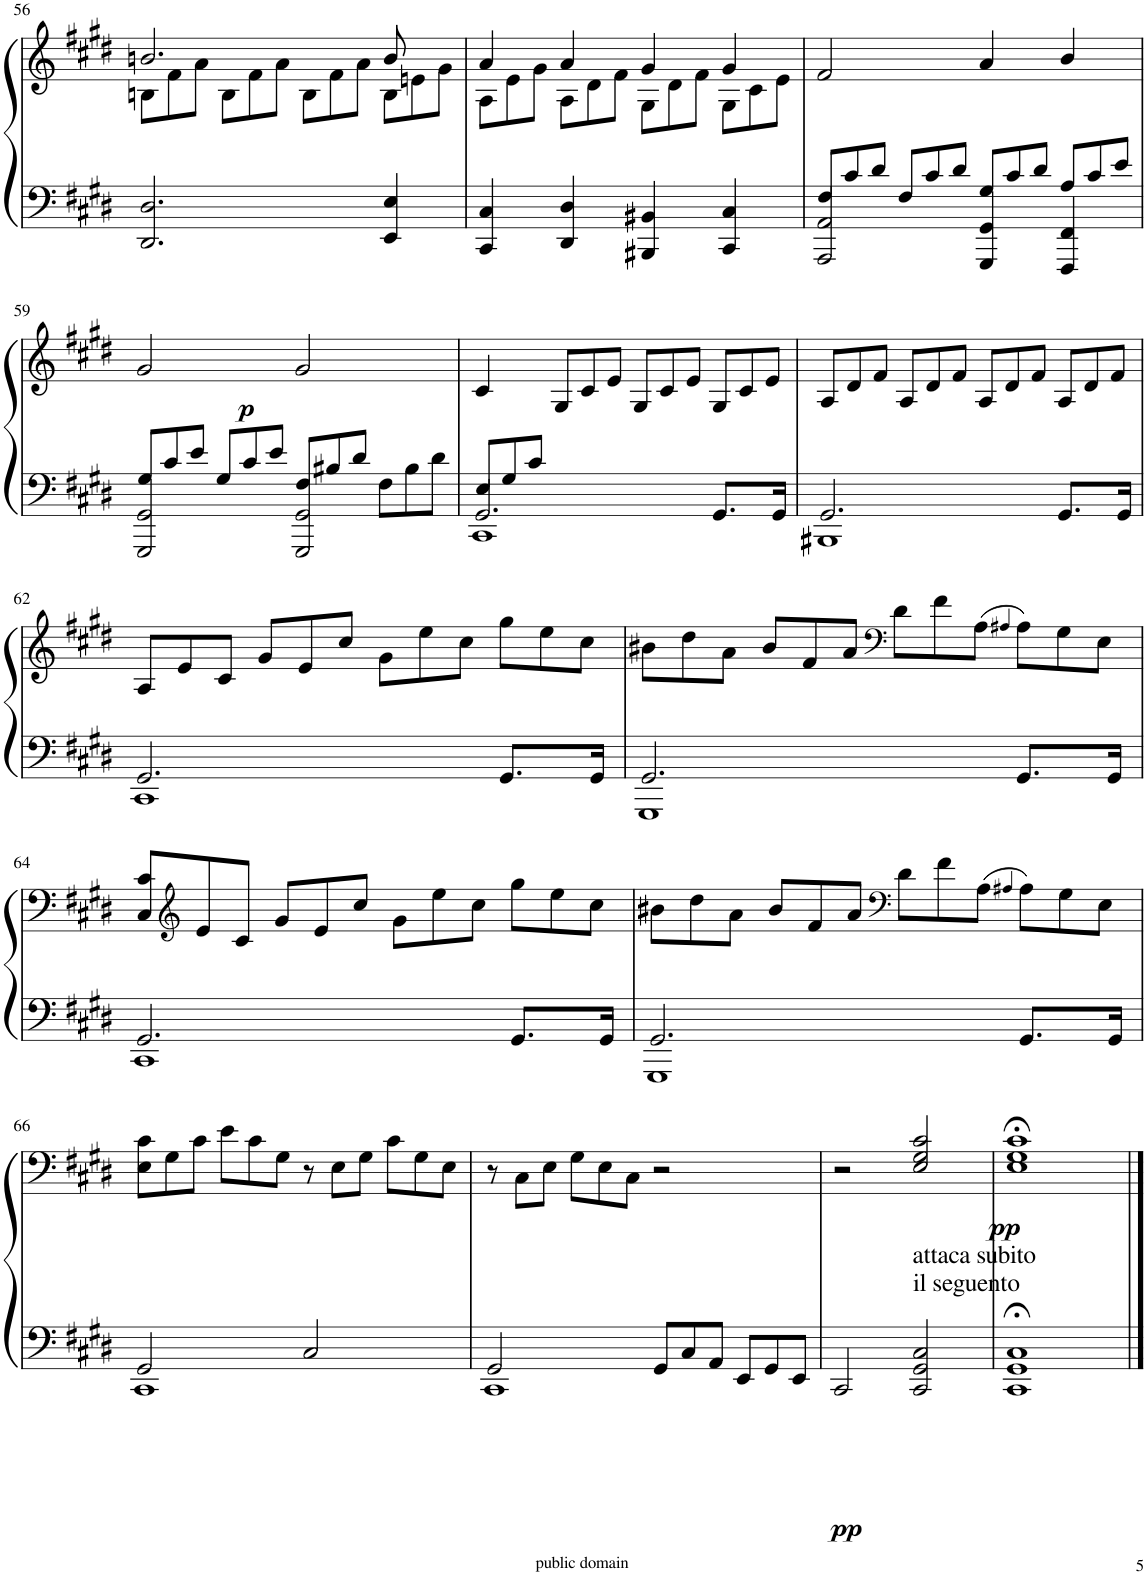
**kern	**kern	**dynam
*part1	*part1	*part1
*staff2	*staff1	*staff1/2
*I"Piano	*	*
*I'Pno	*	*
!!LO:PB:g=z
*clefF4	*clefG2	*
*k[f#c#g#d#]	*k[f#c#g#d#]	*
*M4/4	*M4/4	*
=56	=56	=56
*	*^	*
*	*	*Xtuplet	*
2.DD#/ 2.D#/	2.bn/	12Bn\L	.
.	.	12f#\	.
.	.	12a\J	.
.	.	12B\L	.
.	.	12f#\	.
.	.	12a\J	.
.	.	12B\L	.
.	.	12f#\	.
.	.	12a\J	.
4EE/ 4E/	8b/	12B\L	.
.	.	12en\	.
.	8ryy	.	.
.	.	12g#\J	.
=57	=57	=57	=57
4CC#/ 4C#/	4a/	12A\L	.
.	.	12e\	.
.	.	12g#\J	.
4DD#/ 4D#/	4a/	12A\L	.
.	.	12d#\	.
.	.	12f#\J	.
4BBB#X/ 4BB#X/	4g#/	12G#\L	.
.	.	12d#\	.
.	.	12f#\J	.
4CC#/ 4C#/	4g#/	12G#\L	.
.	.	12c#\	.
.	.	12e\J	.
*	*v	*v	*
=58	=58	=58
*^	*	*
*	*Xtuplet	*	*
2AAA/ 2AA/	12F#/L	2f#/	.
.	12c#/	.	.
.	12d#/J	.	.
.	12F#/L	.	.
.	12c#/	.	.
.	12d#/J	.	.
4GGG#/ 4GG#/	12G#/L	4a/	.
.	12c#/	.	.
.	12d#/J	.	.
4FFF#/ 4FF#/	12A/L	4b/	.
.	12c#/	.	.
.	12e/J	.	.
!!LO:LB:g=z
=59	=59	=59	=59
!	!	!	!LO:DY:b
2GGG#/ 2GG#/	12G#/L	2g#/	p
.	12c#/	.	.
.	12e/J	.	.
.	12G#/L	.	.
.	12c#/	.	.
.	12e/J	.	.
2GGG#/ 2GG#/	12F#/L	2g#/	.
.	12B#X/	.	.
.	12d#/J	.	.
.	12F#\L	.	.
.	12B#\	.	.
.	12d#\J	.	.
=60	=60	=60	=60
*	*^	*^	*
12E/L	2.GG#/	1CC#	4c#/	4ryy	.
12G#/	.	.	.	.	.
12c#/J	.	.	.	.	.
2.ryy	.	.	2.ryy	12G#/L	.
.	.	.	.	12c#/	.
.	.	.	.	12e/J	.
.	.	.	.	12G#/L	.
.	.	.	.	12c#/	.
.	.	.	.	12e/J	.
.	8.GG#/L	.	.	12G#/L	.
.	.	.	.	12c#/	.
.	.	.	.	12e/J	.
.	16GG#/Jk	.	.	.	.
*	*v	*v	*	*	*
*	*	*v	*v	*
=61	=61	=61	=61
2.GG#/	1BBB#X	12A/L	.
.	.	12d#/	.
.	.	12f#/J	.
.	.	12A/L	.
.	.	12d#/	.
.	.	12f#/J	.
.	.	12A/L	.
.	.	12d#/	.
.	.	12f#/J	.
8.GG#/L	.	12A/L	.
.	.	12d#/	.
.	.	12f#/J	.
16GG#/Jk	.	.	.
!!LO:LB:g=z
=62	=62	=62	=62
2.GG#/	1CC#	12A/L	.
.	.	12e/	.
.	.	12c#/J	.
.	.	12g#/L	.
.	.	12e/	.
.	.	12cc#/J	.
.	.	12g#\L	.
.	.	12ee\	.
.	.	12cc#\J	.
8.GG#/L	.	12gg#\L	.
.	.	12ee\	.
.	.	12cc#\J	.
16GG#/Jk	.	.	.
=63	=63	=63	=63
2.GG#/	1GGG#	12b#X\L	.
.	.	12dd#\	.
.	.	12a\J	.
.	.	12b#/L	.
.	.	12f#/	.
.	.	12a/J	.
*	*	*clefF4	*
.	.	12d#\L	.
.	.	12f#\	.
.	.	(12A\J	.
.	.	4qA#X/	.
8.GG#/L	.	12A#\L)	.
.	.	12G#\	.
.	.	12E\J	.
16GG#/Jk	.	.	.
!!LO:LB:g=z
=64	=64	=64	=64
2.GG#/	1CC#	12C#/ 12c#/L	.
*	*	*clefG2	*
.	.	12e/	.
.	.	12c#/J	.
.	.	12g#/L	.
.	.	12e/	.
.	.	12cc#/J	.
.	.	12g#\L	.
.	.	12ee\	.
.	.	12cc#\J	.
8.GG#/L	.	12gg#\L	.
.	.	12ee\	.
.	.	12cc#\J	.
16GG#/Jk	.	.	.
=65	=65	=65	=65
2.GG#/	1GGG#	12b#X\L	.
.	.	12dd#\	.
.	.	12a\J	.
.	.	12b#/L	.
.	.	12f#/	.
.	.	12a/J	.
*	*	*clefF4	*
.	.	12d#\L	.
.	.	12f#\	.
.	.	(12A\J	.
.	.	4qA#X/	.
8.GG#/L	.	12A#\L)	.
.	.	12G#\	.
.	.	12E\J	.
16GG#/Jk	.	.	.
!!LO:LB:g=z
=66	=66	=66	=66
2GG#/	1CC#	12E\ 12c#\L	.
.	.	12G#\	.
.	.	12c#\J	.
.	.	12e\L	.
.	.	12c#\	.
.	.	12G#\J	.
2C#/	.	12r	.
.	.	12E\L	.
.	.	12G#\J	.
.	.	12c#\L	.
.	.	12G#\	.
.	.	12E\J	.
=67	=67	=67	=67
2GG#/	1CC#	12r	.
.	.	12C#\L	.
.	.	12E\J	.
.	.	12G#\L	.
.	.	12E\	.
.	.	12C#\J	.
12GG#/L	.	2r	.
12C#/	.	.	.
12AA/J	.	.	.
12EE/L	.	.	.
12GG#/	.	.	.
12EE/J	.	.	.
*v	*v	*	*
=68	=68	=68
!	!	!LO:DY:b=2
2CC#/	2r	pp
!LO:TX:a:t=attaca subito	!	!
!LO:TX:a:t=il seguento	!	!
!	!	!LO:DY:b
2CC#/ 2GG#/ 2C#/	2E/ 2G#/ 2c#/	pp
=69	=69	=69
1CC#;< 1GG#;< 1C#;<	1E;< 1G#;< 1c#;<	.
==	==	==
*-	*-	*-
